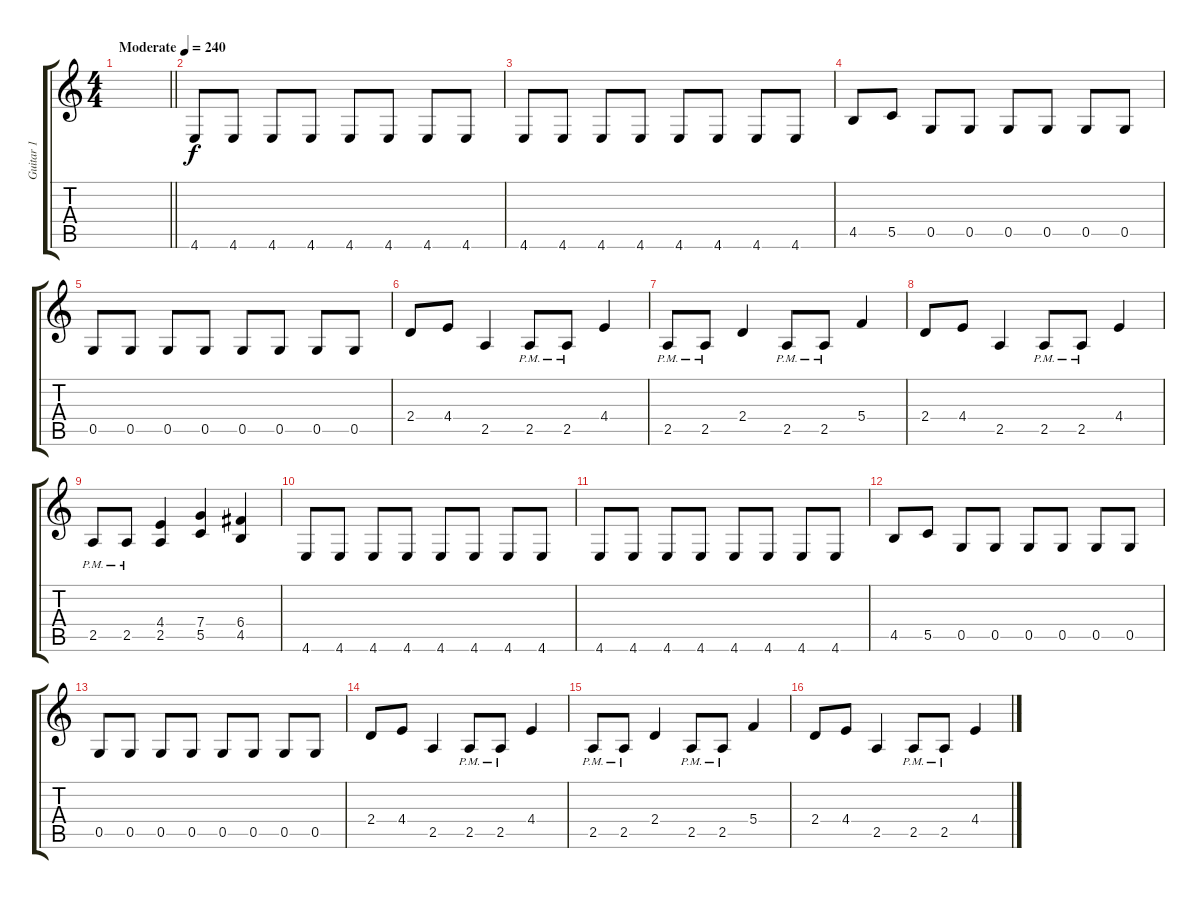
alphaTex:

\track ("Guitar 1" "Guitar 1") {instrument distortionguitar}
\staff {score tabs}
\tuning (D4 A3 F3 C3 G2 C2) {hide}
\ts (4 4)
\tempo (240 "Moderate")
\clef g2
\barLineRight lightlight
\ks c
|
4.6.8 4.6.8 4.6.8 4.6.8 4.6.8 4.6.8 4.6.8 4.6.8 |
4.6.8 4.6.8 4.6.8 4.6.8 4.6.8 4.6.8 4.6.8 4.6.8 |
4.5.8 5.5.8 0.5.8 0.5.8 0.5.8 0.5.8 0.5.8 0.5.8 |
0.5.8 0.5.8 0.5.8 0.5.8 0.5.8 0.5.8 0.5.8 0.5.8 |
2.4.8 4.4.8 2.5.4 2.5{pm}.8 2.5{pm}.8 4.4.4 |
2.5{pm}.8 2.5{pm}.8 2.4.4 2.5{pm}.8 2.5{pm}.8 5.4.4 |
2.4.8 4.4.8 2.5.4 2.5{pm}.8 2.5{pm}.8 4.4.4 |
2.5{pm}.8 2.5{pm}.8 (4.4 2.5).4 (7.4 5.5).4 (6.4 4.5).4 |
4.6.8 4.6.8 4.6.8 4.6.8 4.6.8 4.6.8 4.6.8 4.6.8 |
4.6.8 4.6.8 4.6.8 4.6.8 4.6.8 4.6.8 4.6.8 4.6.8 |
4.5.8 5.5.8 0.5.8 0.5.8 0.5.8 0.5.8 0.5.8 0.5.8 |
0.5.8 0.5.8 0.5.8 0.5.8 0.5.8 0.5.8 0.5.8 0.5.8 |
2.4.8 4.4.8 2.5.4 2.5{pm}.8 2.5{pm}.8 4.4.4 |
2.5{pm}.8 2.5{pm}.8 2.4.4 2.5{pm}.8 2.5{pm}.8 5.4.4 |
2.4.8 4.4.8 2.5.4 2.5{pm}.8 2.5{pm}.8 4.4.4
